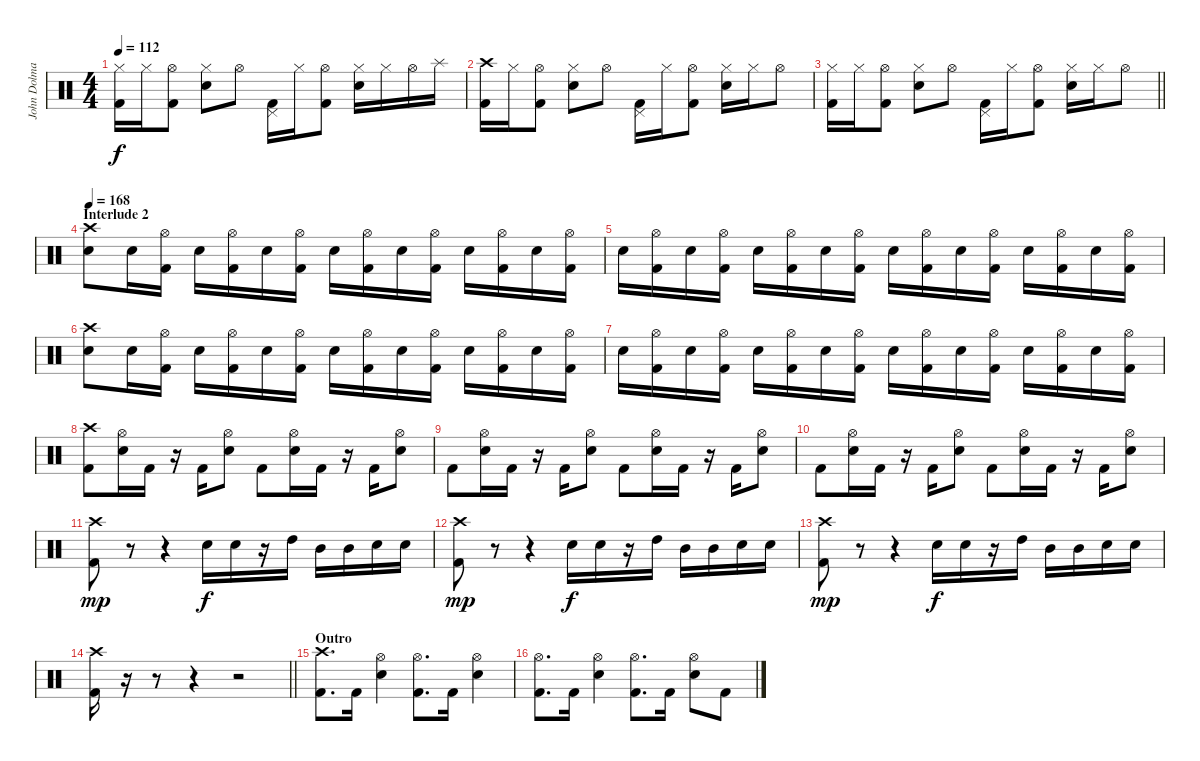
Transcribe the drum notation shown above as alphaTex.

\track ("John Dolmayan" "John Dolma") {instrument percussion}
\staff {score}
\articulation defaults
\ts (4 4)
\tempo 112
\clef neutral
\ks c
("Hi-Hat (closed)" "Kick (hit) 2").16{dy f} "Hi-Hat (closed)".16 ("Hi-Hat (open)" "Kick (hit) 2").8 ("Hi-Hat (closed)" "Electric Snare (hit)").8 "Hi-Hat (open)".8 ("Pedal Hi-Hat (hit)" "Kick (hit) 2").16 "Hi-Hat (closed)".16 ("Hi-Hat (open)" "Kick (hit) 2").8 ("Hi-Hat (closed)" "Electric Snare (hit)").16 "Hi-Hat (closed)".16 "Hi-Hat (open)".16 "Splash (hit)".16 |
("Crash high (hit)" "Kick (hit) 2").16 "Hi-Hat (closed)".16 ("Hi-Hat (open)" "Kick (hit) 2").8 ("Hi-Hat (closed)" "Electric Snare (hit)").8 "Hi-Hat (open)".8 ("Pedal Hi-Hat (hit)" "Kick (hit) 2").16 "Hi-Hat (closed)".16 ("Hi-Hat (open)" "Kick (hit) 2").8 ("Hi-Hat (closed)" "Electric Snare (hit)").16 "Hi-Hat (closed)".16 "Hi-Hat (open)".8 |
\barLineRight lightlight
("Hi-Hat (closed)" "Kick (hit) 2").16 "Hi-Hat (closed)".16 ("Hi-Hat (open)" "Kick (hit) 2").8 ("Hi-Hat (closed)" "Electric Snare (hit)").8 "Hi-Hat (open)".8 ("Pedal Hi-Hat (hit)" "Kick (hit) 2").16 "Hi-Hat (closed)".16 ("Hi-Hat (open)" "Kick (hit) 2").8 ("Hi-Hat (closed)" "Electric Snare (hit)").16 "Hi-Hat (closed)".16 "Hi-Hat (open)".8 |
\section ("" "Interlude 2")
\tempo 168
("Crash high (hit)" "Electric Snare (hit)").8 "Electric Snare (hit)".16 ("Hi-Hat (open)" "Kick (hit) 2").16 "Electric Snare (hit)".16 ("Hi-Hat (open)" "Kick (hit) 2").16 "Electric Snare (hit)".16 ("Hi-Hat (open)" "Kick (hit) 2").16 "Electric Snare (hit)".16 ("Hi-Hat (open)" "Kick (hit) 2").16 "Electric Snare (hit)".16 ("Hi-Hat (open)" "Kick (hit) 2").16 "Electric Snare (hit)".16 ("Hi-Hat (open)" "Kick (hit) 2").16 "Electric Snare (hit)".16 ("Hi-Hat (open)" "Kick (hit) 2").16 |
"Electric Snare (hit)".16 ("Hi-Hat (open)" "Kick (hit) 2").16 "Electric Snare (hit)".16 ("Hi-Hat (open)" "Kick (hit) 2").16 "Electric Snare (hit)".16 ("Hi-Hat (open)" "Kick (hit) 2").16 "Electric Snare (hit)".16 ("Hi-Hat (open)" "Kick (hit) 2").16 "Electric Snare (hit)".16 ("Hi-Hat (open)" "Kick (hit) 2").16 "Electric Snare (hit)".16 ("Hi-Hat (open)" "Kick (hit) 2").16 "Electric Snare (hit)".16 ("Hi-Hat (open)" "Kick (hit) 2").16 "Electric Snare (hit)".16 ("Hi-Hat (open)" "Kick (hit) 2").16 |
("Crash high (hit)" "Electric Snare (hit)").8 "Electric Snare (hit)".16 ("Hi-Hat (open)" "Kick (hit) 2").16 "Electric Snare (hit)".16 ("Hi-Hat (open)" "Kick (hit) 2").16 "Electric Snare (hit)".16 ("Hi-Hat (open)" "Kick (hit) 2").16 "Electric Snare (hit)".16 ("Hi-Hat (open)" "Kick (hit) 2").16 "Electric Snare (hit)".16 ("Hi-Hat (open)" "Kick (hit) 2").16 "Electric Snare (hit)".16 ("Hi-Hat (open)" "Kick (hit) 2").16 "Electric Snare (hit)".16 ("Hi-Hat (open)" "Kick (hit) 2").16 |
"Electric Snare (hit)".16 ("Hi-Hat (open)" "Kick (hit) 2").16 "Electric Snare (hit)".16 ("Hi-Hat (open)" "Kick (hit) 2").16 "Electric Snare (hit)".16 ("Hi-Hat (open)" "Kick (hit) 2").16 "Electric Snare (hit)".16 ("Hi-Hat (open)" "Kick (hit) 2").16 "Electric Snare (hit)".16 ("Hi-Hat (open)" "Kick (hit) 2").16 "Electric Snare (hit)".16 ("Hi-Hat (open)" "Kick (hit) 2").16 "Electric Snare (hit)".16 ("Hi-Hat (open)" "Kick (hit) 2").16 "Electric Snare (hit)".16 ("Hi-Hat (open)" "Kick (hit) 2").16 |
("Crash high (hit)" "Kick (hit) 2").8 ("Hi-Hat (open)" "Electric Snare (hit)").16 "Kick (hit) 2".16 r.16 "Kick (hit) 2".16 ("Hi-Hat (open)" "Electric Snare (hit)").8 "Kick (hit) 2".8 ("Hi-Hat (open)" "Electric Snare (hit)").16 "Kick (hit) 2".16 r.16 "Kick (hit) 2".16 ("Hi-Hat (open)" "Electric Snare (hit)").8 |
"Kick (hit) 2".8 ("Hi-Hat (open)" "Electric Snare (hit)").16 "Kick (hit) 2".16 r.16 "Kick (hit) 2".16 ("Hi-Hat (open)" "Electric Snare (hit)").8 "Kick (hit) 2".8 ("Hi-Hat (open)" "Electric Snare (hit)").16 "Kick (hit) 2".16 r.16 "Kick (hit) 2".16 ("Hi-Hat (open)" "Electric Snare (hit)").8 |
"Kick (hit) 2".8 ("Hi-Hat (open)" "Electric Snare (hit)").16 "Kick (hit) 2".16 r.16 "Kick (hit) 2".16 ("Hi-Hat (open)" "Electric Snare (hit)").8 "Kick (hit) 2".8 ("Hi-Hat (open)" "Electric Snare (hit)").16 "Kick (hit) 2".16 r.16 "Kick (hit) 2".16 ("Hi-Hat (open)" "Electric Snare (hit)").8 |
("Crash high (hit)" "Kick (hit) 2").8{dy mp} r.8{volume 0} r.4 "Electric Snare (hit)".16{dy f volume 13} "Electric Snare (hit)".16 r.16 "High Tom (hit)".16 "Mid Tom (hit)".16 "Mid Tom (hit)".16 "Electric Snare (hit)".16 "Electric Snare (hit)".16 |
("Crash high (hit)" "Kick (hit) 2").8{dy mp} r.8{volume 0} r.4 "Electric Snare (hit)".16{dy f volume 13} "Electric Snare (hit)".16 r.16 "High Tom (hit)".16 "Mid Tom (hit)".16 "Mid Tom (hit)".16 "Electric Snare (hit)".16 "Electric Snare (hit)".16 |
("Crash high (hit)" "Kick (hit) 2").8{dy mp} r.8{volume 0} r.4 "Electric Snare (hit)".16{dy f volume 13} "Electric Snare (hit)".16 r.16 "High Tom (hit)".16 "Mid Tom (hit)".16 "Mid Tom (hit)".16 "Electric Snare (hit)".16 "Electric Snare (hit)".16 |
\barLineRight lightlight
("Crash high (hit)" "Kick (hit) 2").16 r.16{volume 0} r.8 r.4 r.2 |
\section ("" "Outro")
("Crash high (hit)" "Kick (hit) 2").8{d volume 13} "Kick (hit) 2".16 ("Hi-Hat (open)" "Electric Snare (hit)").4 ("Hi-Hat (open)" "Kick (hit) 2").8{d} "Kick (hit) 2".16 ("Hi-Hat (open)" "Electric Snare (hit)").4 |
("Hi-Hat (open)" "Kick (hit) 2").8{d} "Kick (hit) 2".16 ("Hi-Hat (open)" "Electric Snare (hit)").4 ("Hi-Hat (open)" "Kick (hit) 2").8{d} "Kick (hit) 2".16 ("Hi-Hat (open)" "Electric Snare (hit)").8 "Kick (hit) 2".8
